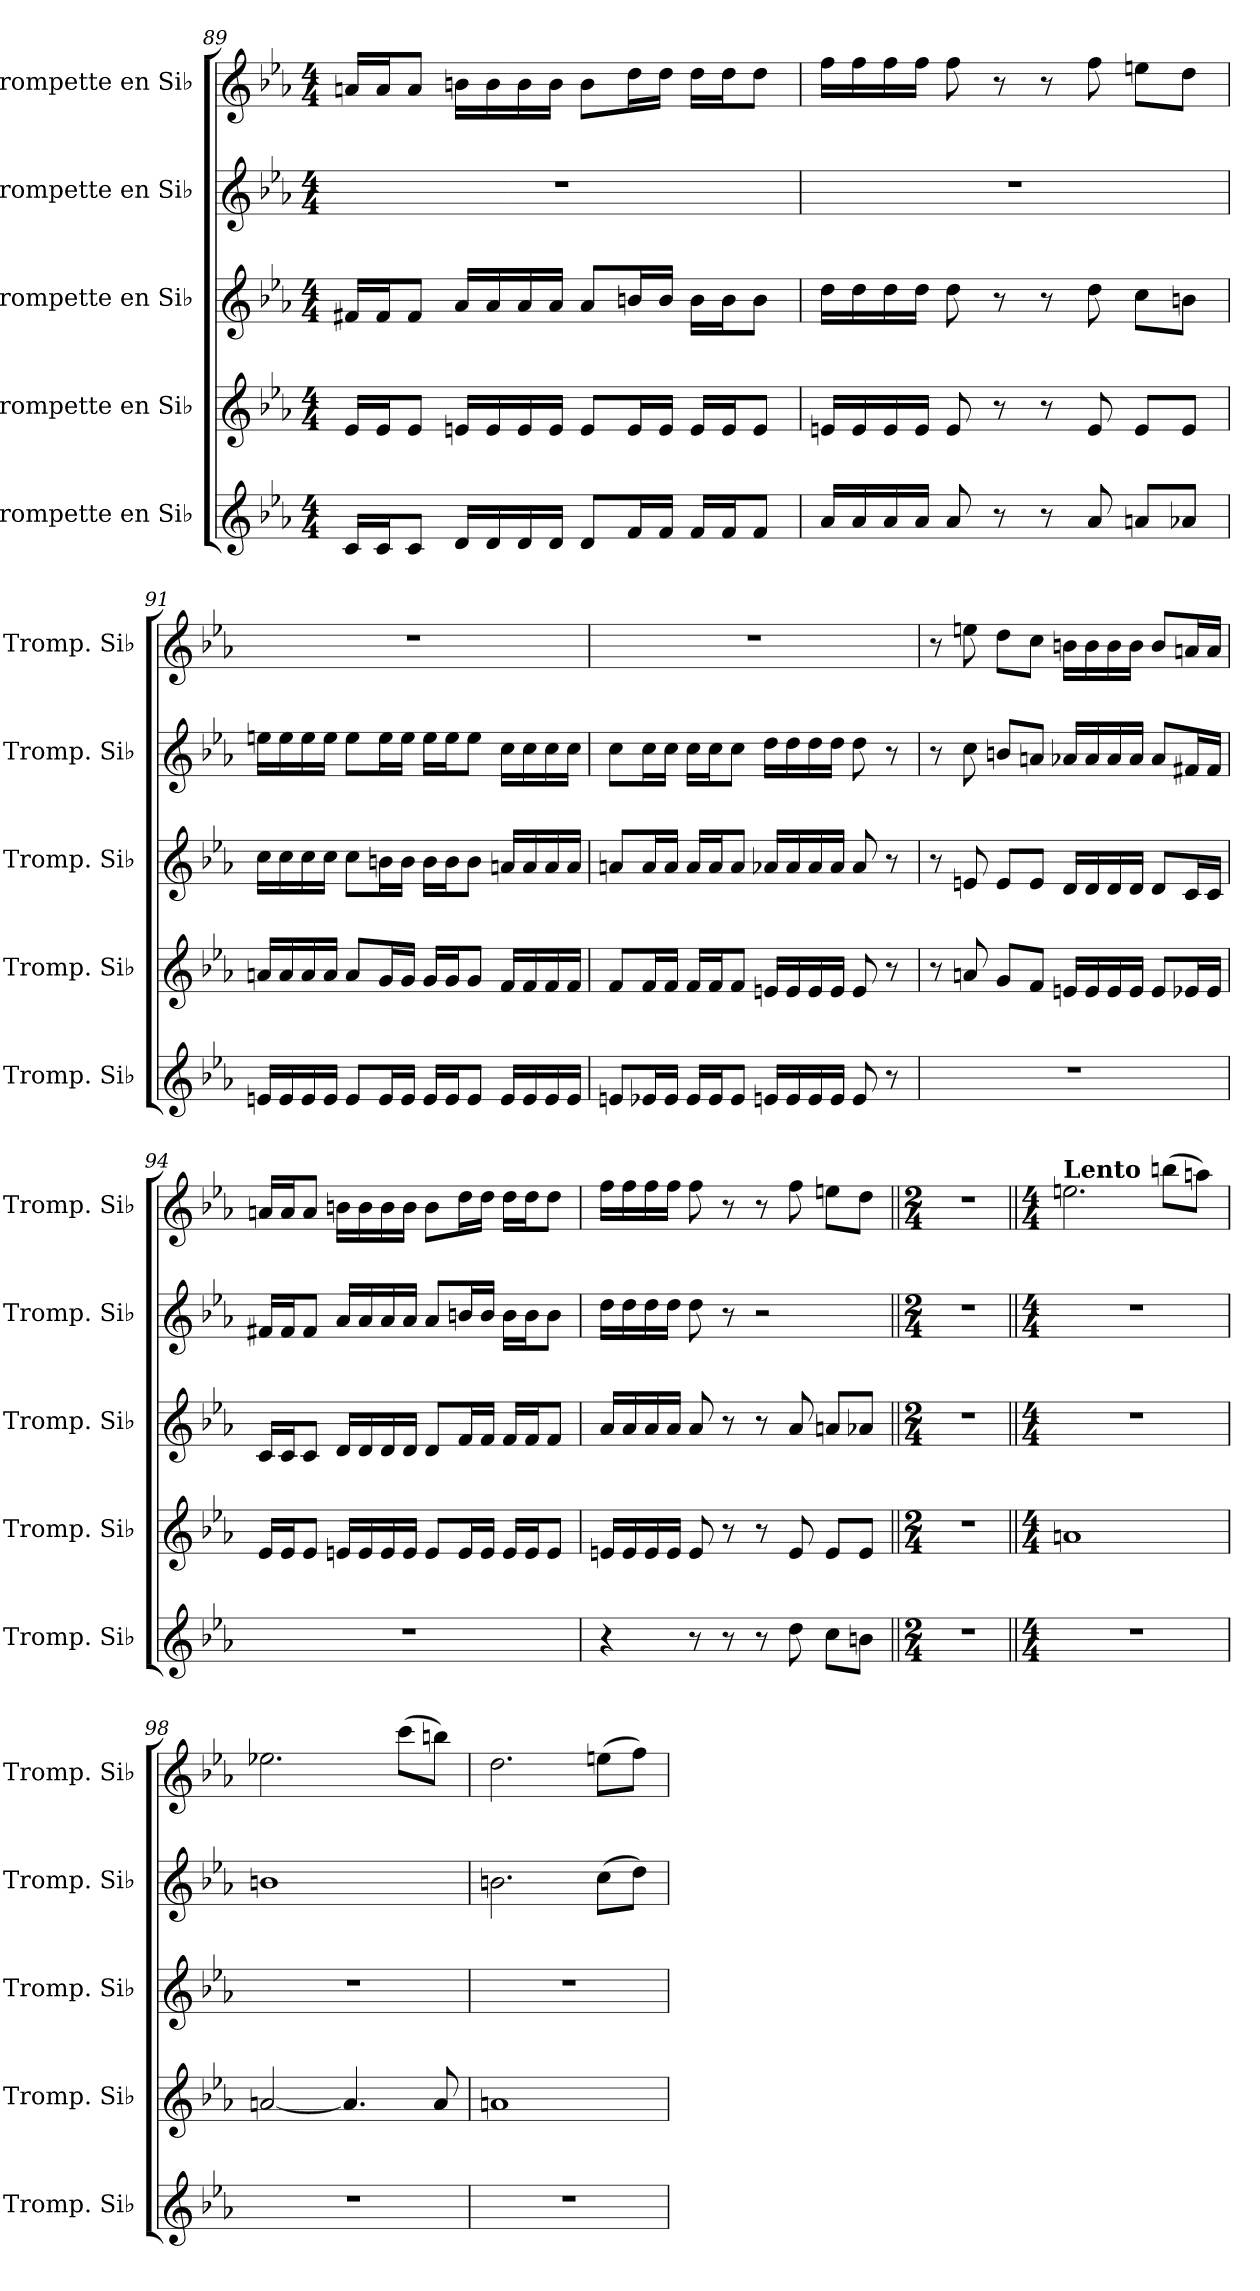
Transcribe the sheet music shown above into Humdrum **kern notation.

**kern	**kern	**kern	**kern	**kern
*part5	*part4	*part3	*part2	*part1
*staff5	*staff4	*staff3	*staff2	*staff1
*I"Trompette en Si♭	*I"Trompette en Si♭	*I"Trompette en Si♭	*I"Trompette en Si♭	*I"Trompette en Si♭
*I'Tromp. Si♭	*I'Tromp. Si♭	*I'Tromp. Si♭	*I'Tromp. Si♭	*I'Tromp. Si♭
!!LO:PB:g=z
*clefG2	*clefG2	*clefG2	*clefG2	*clefG2
*ITrd1c2	*ITrd1c2	*ITrd1c2	*ITrd1c2	*ITrd1c2
*k[b-e-a-d-g-]	*k[b-e-a-d-g-]	*k[b-e-a-d-g-]	*k[b-e-a-d-g-]	*k[b-e-a-d-g-]
*M4/4	*M4/4	*M4/4	*M4/4	*M4/4
=89	=89	=89	=89	=89
16B-/LL	16d-/LL	16en/LL	1r	16gn/LL
16B-/J	16d-/J	16e/J	.	16g/J
8B-/J	8d-/J	8e/J	.	8g/J
16c/LL	16dn/LL	16g-/LL	.	16an\LL
16c/	16d/	16g-/	.	16a\
16c/	16d/	16g-/	.	16a\
16c/JJ	16d/JJ	16g-/JJ	.	16a\JJ
8c/L	8d/L	8g-/L	.	8a\L
16e-/L	16d/L	16an/L	.	16cc\L
16e-/JJ	16d/JJ	16a/JJ	.	16cc\JJ
16e-/LL	16d/LL	16a\LL	.	16cc\LL
16e-/J	16d/J	16a\J	.	16cc\J
8e-/J	8d/J	8a\J	.	8cc\J
=90	=90	=90	=90	=90
16g-/LL	16dn/LL	16cc\LL	1r	16ee-\LL
16g-/	16d/	16cc\	.	16ee-\
16g-/	16d/	16cc\	.	16ee-\
16g-/JJ	16d/JJ	16cc\JJ	.	16ee-\JJ
8g-/	8d/	8cc\	.	8ee-\
8r	8r	8r	.	8r
8r	8r	8r	.	8r
8g-/	8d/	8cc\	.	8ee-\
8gn/L	8d/L	8b-\L	.	8ddn\L
8g-X/J	8d/J	8an\J	.	8cc\J
!!LO:LB:g=z
=91	=91	=91	=91	=91
16dn/LL	16gn/LL	16b-\LL	16ddn\LL	1r
16d/	16g/	16b-\	16dd\	.
16d/	16g/	16b-\	16dd\	.
16d/JJ	16g/JJ	16b-\JJ	16dd\JJ	.
8d/L	8g/L	8b-\L	8dd\L	.
16d/L	16f/L	16an\L	16dd\L	.
16d/JJ	16f/JJ	16a\JJ	16dd\JJ	.
16d/LL	16f/LL	16a\LL	16dd\LL	.
16d/J	16f/J	16a\J	16dd\J	.
8d/J	8f/J	8a\J	8dd\J	.
16d/LL	16e-/LL	16gn/LL	16b-\LL	.
16d/	16e-/	16g/	16b-\	.
16d/	16e-/	16g/	16b-\	.
16d/JJ	16e-/JJ	16g/JJ	16b-\JJ	.
=92	=92	=92	=92	=92
8dn/L	8e-/L	8gn/L	8b-\L	1r
16d-X/L	16e-/L	16g/L	16b-\L	.
16d-/JJ	16e-/JJ	16g/JJ	16b-\JJ	.
16d-/LL	16e-/LL	16g/LL	16b-\LL	.
16d-/J	16e-/J	16g/J	16b-\J	.
8d-/J	8e-/J	8g/J	8b-\J	.
16dn/LL	16dn/LL	16g-X/LL	16cc\LL	.
16d/	16d/	16g-/	16cc\	.
16d/	16d/	16g-/	16cc\	.
16d/JJ	16d/JJ	16g-/JJ	16cc\JJ	.
8d/	8d/	8g-/	8cc\	.
8r	8r	8r	8r	.
!!LO:PB:g=z
=93	=93	=93	=93	=93
1r	8r	8r	8r	8r
.	8gn/	8dn/	8b-\	8ddn\
.	8f/L	8d/L	8an/L	8cc\L
.	8e-/J	8d/J	8gn/J	8b-\J
.	16dn/LL	16c/LL	16g-X/LL	16an\LL
.	16d/	16c/	16g-/	16a\
.	16d/	16c/	16g-/	16a\
.	16d/JJ	16c/JJ	16g-/JJ	16a\JJ
.	8d/L	8c/L	8g-/L	8a/L
.	16d-X/L	16B-/L	16en/L	16gn/L
.	16d-/JJ	16B-/JJ	16e/JJ	16g/JJ
=94	=94	=94	=94	=94
1r	16d-/LL	16B-/LL	16en/LL	16gn/LL
.	16d-/J	16B-/J	16e/J	16g/J
.	8d-/J	8B-/J	8e/J	8g/J
.	16dn/LL	16c/LL	16g-/LL	16an\LL
.	16d/	16c/	16g-/	16a\
.	16d/	16c/	16g-/	16a\
.	16d/JJ	16c/JJ	16g-/JJ	16a\JJ
.	8d/L	8c/L	8g-/L	8a\L
.	16d/L	16e-/L	16an/L	16cc\L
.	16d/JJ	16e-/JJ	16a/JJ	16cc\JJ
.	16d/LL	16e-/LL	16a\LL	16cc\LL
.	16d/J	16e-/J	16a\J	16cc\J
.	8d/J	8e-/J	8a\J	8cc\J
!!LO:LB:g=z
=95	=95	=95	=95	=95
4r	16dn/LL	16g-/LL	16cc\LL	16ee-\LL
.	16d/	16g-/	16cc\	16ee-\
.	16d/	16g-/	16cc\	16ee-\
.	16d/JJ	16g-/JJ	16cc\JJ	16ee-\JJ
8r	8d/	8g-/	8cc\	8ee-\
8r	8r	8r	8r	8r
8r	8r	8r	2r	8r
8cc\	8d/	8g-/	.	8ee-\
8b-\L	8d/L	8gn/L	.	8ddn\L
8an\J	8d/J	8g-X/J	.	8cc\J
=96||	=96||	=96||	=96||	=96||
*M2/4	*M2/4	*M2/4	*M2/4	*M2/4
2r	2r	2r	2r	2r
=97||	=97||	=97||	=97||	=97||
!!LO:REH:place=s1:a:B:fs=14:t=L
*M4/4	*M4/4	*M4/4	*M4/4	*M4/4
*	*	*	*	*MM60
!	!	!	!	!LO:TX:a:B:t=Lento
1r	1gn	1r	1r	2.ddn\
.	.	.	.	(8aan\L
.	.	.	.	8ggn\J)
=98	=98	=98	=98	=98
1r	[2gn/	1r	1an	2.dd-X\
.	4.g/]	.	.	.
.	.	.	.	(8bb-\L
.	8g/	.	.	8aan\J)
=99	=99	=99	=99	=99
1r	1gn	1r	2.an\	2.cc\
.	.	.	(8b-\L	(8ddn\L
.	.	.	8cc\J)	8ee-\J)
=	=	=	=	=
*-	*-	*-	*-	*-
